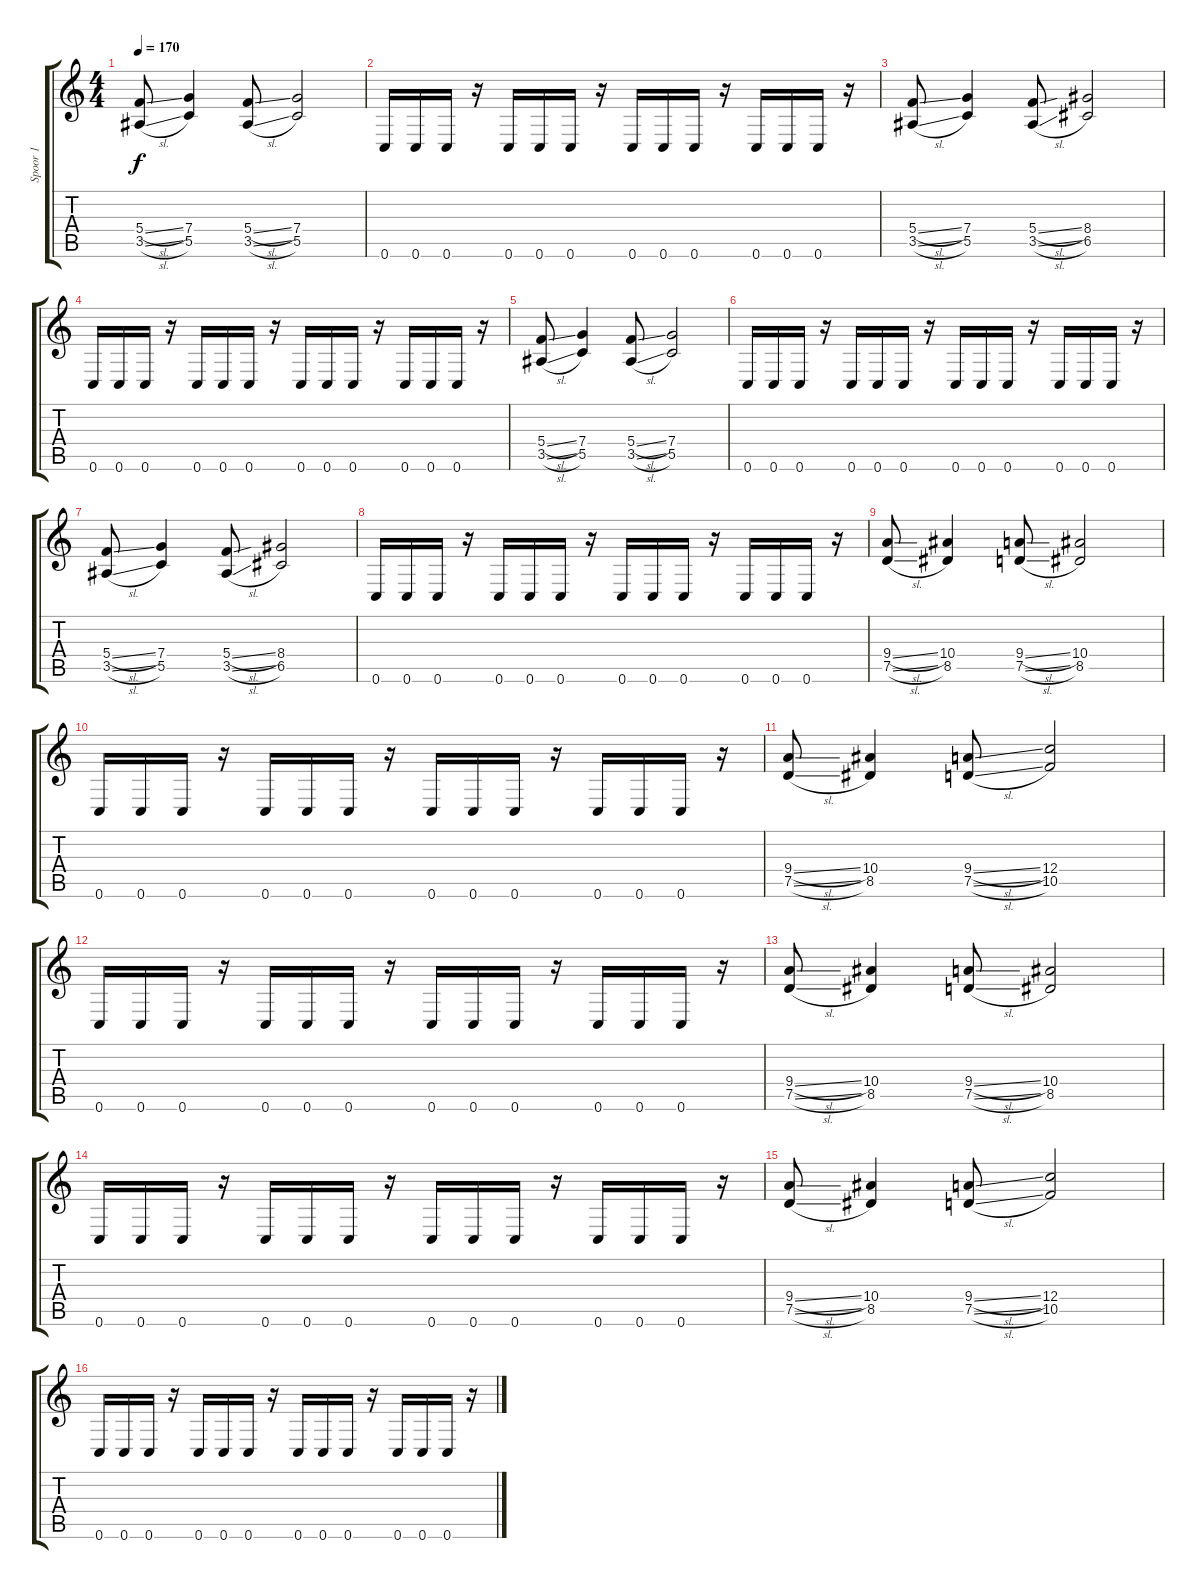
\track ("Spoor 1" "Spoor 1") {instrument distortionguitar}
\staff {score tabs}
\tuning (D4 A3 F3 C3 G2 C2) {hide}
\ts (4 4)
\tempo 170
\clef g2
\ks c
(5.4{sl} 3.5{sl}).8{dy f} (7.4 5.5).4 (5.4{sl} 3.5{sl}).8 (7.4 5.5).2 |
0.6.16 0.6.16 0.6.16 r.16 0.6.16 0.6.16 0.6.16 r.16 0.6.16 0.6.16 0.6.16 r.16 0.6.16 0.6.16 0.6.16 r.16 |
(5.4{sl} 3.5{sl}).8 (7.4 5.5).4 (5.4{sl} 3.5{sl}).8 (8.4 6.5).2 |
0.6.16 0.6.16 0.6.16 r.16 0.6.16 0.6.16 0.6.16 r.16 0.6.16 0.6.16 0.6.16 r.16 0.6.16 0.6.16 0.6.16 r.16 |
(5.4{sl} 3.5{sl}).8 (7.4 5.5).4 (5.4{sl} 3.5{sl}).8 (7.4 5.5).2 |
0.6.16 0.6.16 0.6.16 r.16 0.6.16 0.6.16 0.6.16 r.16 0.6.16 0.6.16 0.6.16 r.16 0.6.16 0.6.16 0.6.16 r.16 |
(5.4{sl} 3.5{sl}).8 (7.4 5.5).4 (5.4{sl} 3.5{sl}).8 (8.4 6.5).2 |
0.6.16 0.6.16 0.6.16 r.16 0.6.16 0.6.16 0.6.16 r.16 0.6.16 0.6.16 0.6.16 r.16 0.6.16 0.6.16 0.6.16 r.16 |
(9.4{sl} 7.5{sl}).8 (10.4 8.5).4 (9.4{sl} 7.5{sl}).8 (10.4 8.5).2 |
0.6.16 0.6.16 0.6.16 r.16 0.6.16 0.6.16 0.6.16 r.16 0.6.16 0.6.16 0.6.16 r.16 0.6.16 0.6.16 0.6.16 r.16 |
(9.4{sl} 7.5{sl}).8 (10.4 8.5).4 (9.4{sl} 7.5{sl}).8 (12.4 10.5).2 |
0.6.16 0.6.16 0.6.16 r.16 0.6.16 0.6.16 0.6.16 r.16 0.6.16 0.6.16 0.6.16 r.16 0.6.16 0.6.16 0.6.16 r.16 |
(9.4{sl} 7.5{sl}).8 (10.4 8.5).4 (9.4{sl} 7.5{sl}).8 (10.4 8.5).2 |
0.6.16 0.6.16 0.6.16 r.16 0.6.16 0.6.16 0.6.16 r.16 0.6.16 0.6.16 0.6.16 r.16 0.6.16 0.6.16 0.6.16 r.16 |
(9.4{sl} 7.5{sl}).8 (10.4 8.5).4 (9.4{sl} 7.5{sl}).8 (12.4 10.5).2 |
0.6.16 0.6.16 0.6.16 r.16 0.6.16 0.6.16 0.6.16 r.16 0.6.16 0.6.16 0.6.16 r.16 0.6.16 0.6.16 0.6.16 r.16
